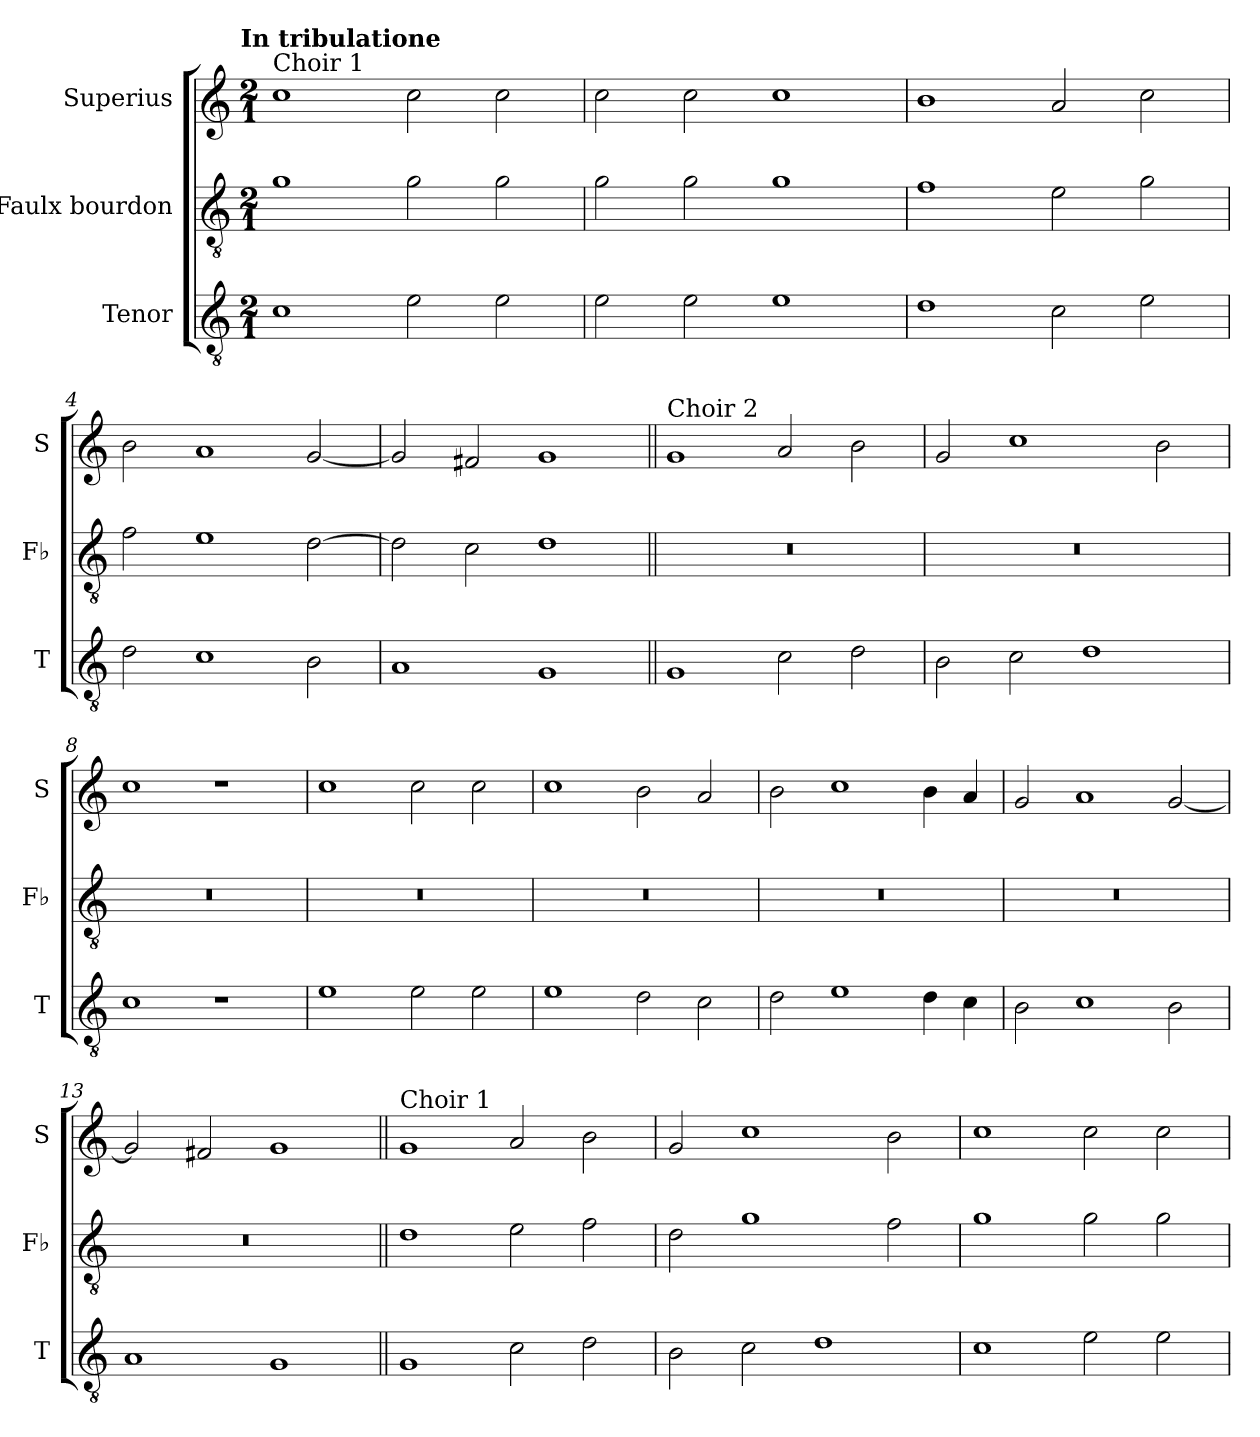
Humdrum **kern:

**kern	**kern	**kern
*part3	*part2	*part1
*staff3	*staff2	*staff1
*I"Tenor	*I"Faulx bourdon	*I"Superius
*I'T	*I'Fb	*I'S
*clefGv2	*clefGv2	*clefG2
*k[]	*k[]	*k[]
!!LO:TX:omd:t=In tribulatione
*M2/1	*M2/1	*M2/1
=1	=1	=1
!	!	!LO:TX:a:t=Choir 1
1c	1g	1cc
2e\	2g\	2cc\
2e\	2g\	2cc\
=2	=2	=2
2e\	2g\	2cc\
2e\	2g\	2cc\
1e	1g	1cc
=3	=3	=3
1d	1f	1b
2c\	2e\	2a/
2e\	2g\	2cc\
=4	=4	=4
2d\	2f\	2b\
1c	1e	1a
2B\	[2d\	[2g/
=5	=5	=5
1A	2d\]	2g/]
.	2c\	2f#X/
1G	1d	1g
=6||	=6||	=6||
!	!	!LO:TX:a:t=Choir 2
1G	0r	1g
2c\	.	2a/
2d\	.	2b\
=7	=7	=7
2B\	0r	2g/
2c\	.	1cc
1d	.	.
.	.	2b\
=8	=8	=8
1c	0r	1cc
1r	.	1r
=9	=9	=9
1e	0r	1cc
2e\	.	2cc\
2e\	.	2cc\
=10	=10	=10
1e	0r	1cc
2d\	.	2b\
2c\	.	2a/
=11	=11	=11
2d\	0r	2b\
1e	.	1cc
4d\	.	4b\
4c\	.	4a/
=12	=12	=12
2B\	0r	2g/
1c	.	1a
2B\	.	[2g/
=13	=13	=13
1A	0r	2g/]
.	.	2f#X/
1G	.	1g
=14||	=14||	=14||
!	!	!LO:TX:a:t=Choir 1
1G	1d	1g
2c\	2e\	2a/
2d\	2f\	2b\
=15	=15	=15
2B\	2d\	2g/
2c\	1g	1cc
1d	.	.
.	2f\	2b\
=16	=16	=16
1c	1g	1cc
2e\	2g\	2cc\
2e\	2g\	2cc\
=	=	=
*-	*-	*-
